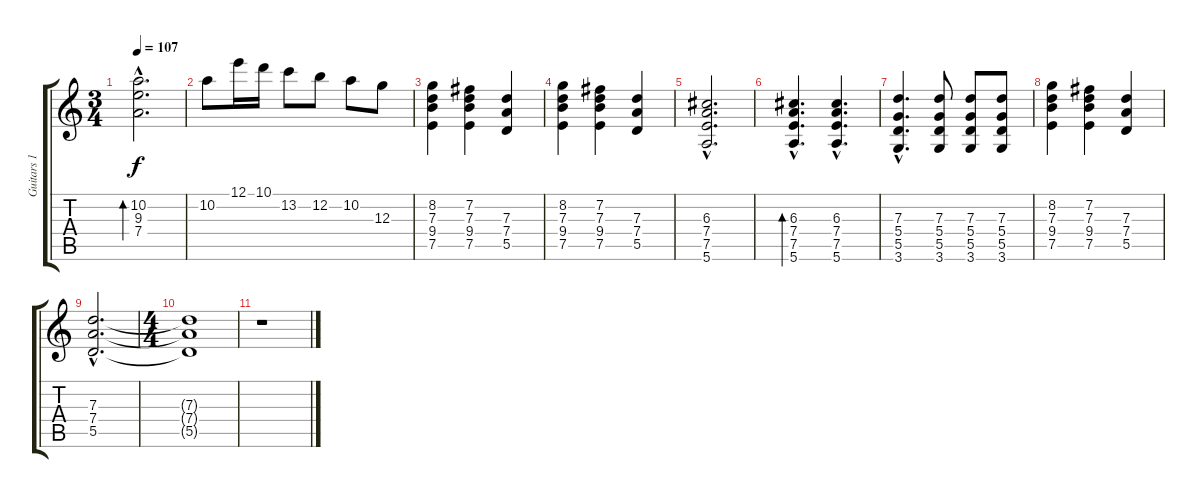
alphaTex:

\track ("Guitars 1" "Guitars 1") {instrument acousticguitarnylon}
\staff {score tabs}
\tuning (E4 B3 G3 D3 A2 E2) {hide}
\ts (3 4)
\tempo 107
\clef g2
\ks c
(10.2{hac} 9.3{hac} 7.4{hac}).2{d bd 240 dy f} |
10.2.8 12.1.16 10.1.16 13.2.8 12.2.8 10.2.8 12.3.8 |
(8.2 7.3 9.4 7.5).4 (7.2 7.3 9.4 7.5).4 (7.3 7.4 5.5).4 |
(8.2 7.3 9.4 7.5).4 (7.2 7.3 9.4 7.5).4 (7.3 7.4 5.5).4 |
(6.3{hac} 7.4{hac} 7.5{hac} 5.6{hac}).2{d} |
(6.3{hac} 7.4{hac} 7.5{hac} 5.6{hac}).4{d bd 120} (6.3{hac} 7.4{hac} 7.5{hac} 5.6{hac}).4{d} |
(7.3{hac} 5.4{hac} 5.5{hac} 3.6{hac}).4{d} (7.3 5.4 5.5 3.6).8 (7.3 5.4 5.5 3.6).8 (7.3 5.4 5.5 3.6).8 |
(8.2 7.3 9.4 7.5).4 (7.2 7.3 9.4 7.5).4 (7.3 7.4 5.5).4 |
(7.3{hac} 7.4{hac} 5.5{hac}).2{d} |
\ts (4 4)
(7.3{t} 7.4{t} 5.5{t}).1 |
r.1
